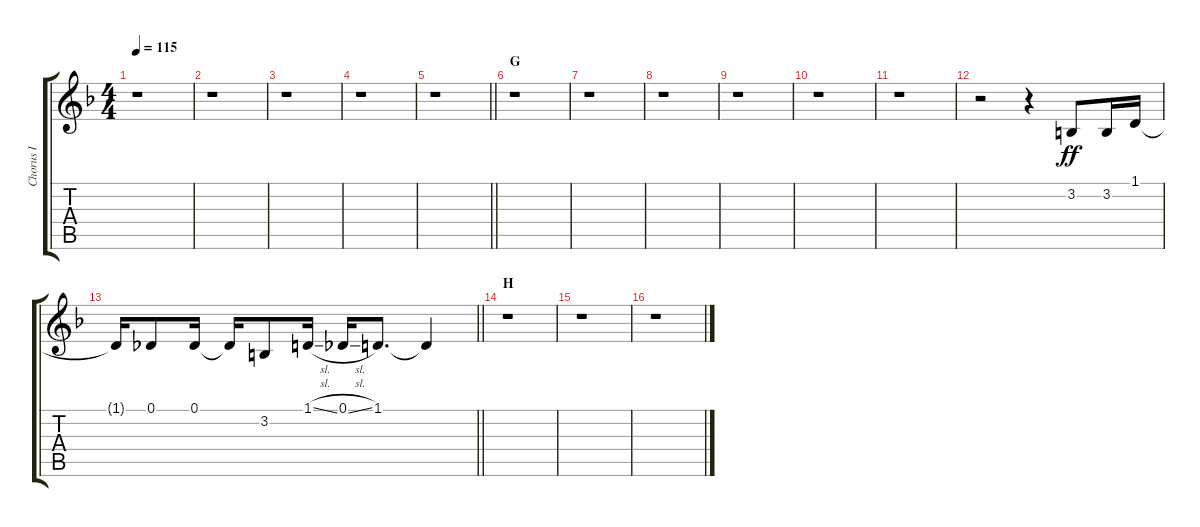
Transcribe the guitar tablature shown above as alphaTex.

\track ("Chorus I" "Chorus I") {instrument voiceoohs}
\staff {score tabs}
\tuning (Db4 Ab3 E3 B2 Gb2 B1) {hide}
\ts (4 4)
\tempo 115
\clef g2
\ks f
r.1{dy ff} |
r.1 |
r.1 |
r.1 |
\barLineRight lightlight
r.1 |
\section ("" "G")
r.1 |
r.1 |
r.1 |
r.1 |
r.1 |
r.1 |
r.2 r.4 3.2.8 3.2.16 1.1.16 |
\barLineRight lightlight
1.1{t}.16 0.1.8 0.1.16 0.1{t}.16 3.2.8 1.1{sl}.16 0.1{sl}.16 1.1.8{d} 1.1{t}.4 |
\section ("" "H")
r.1 |
r.1 |
r.1
